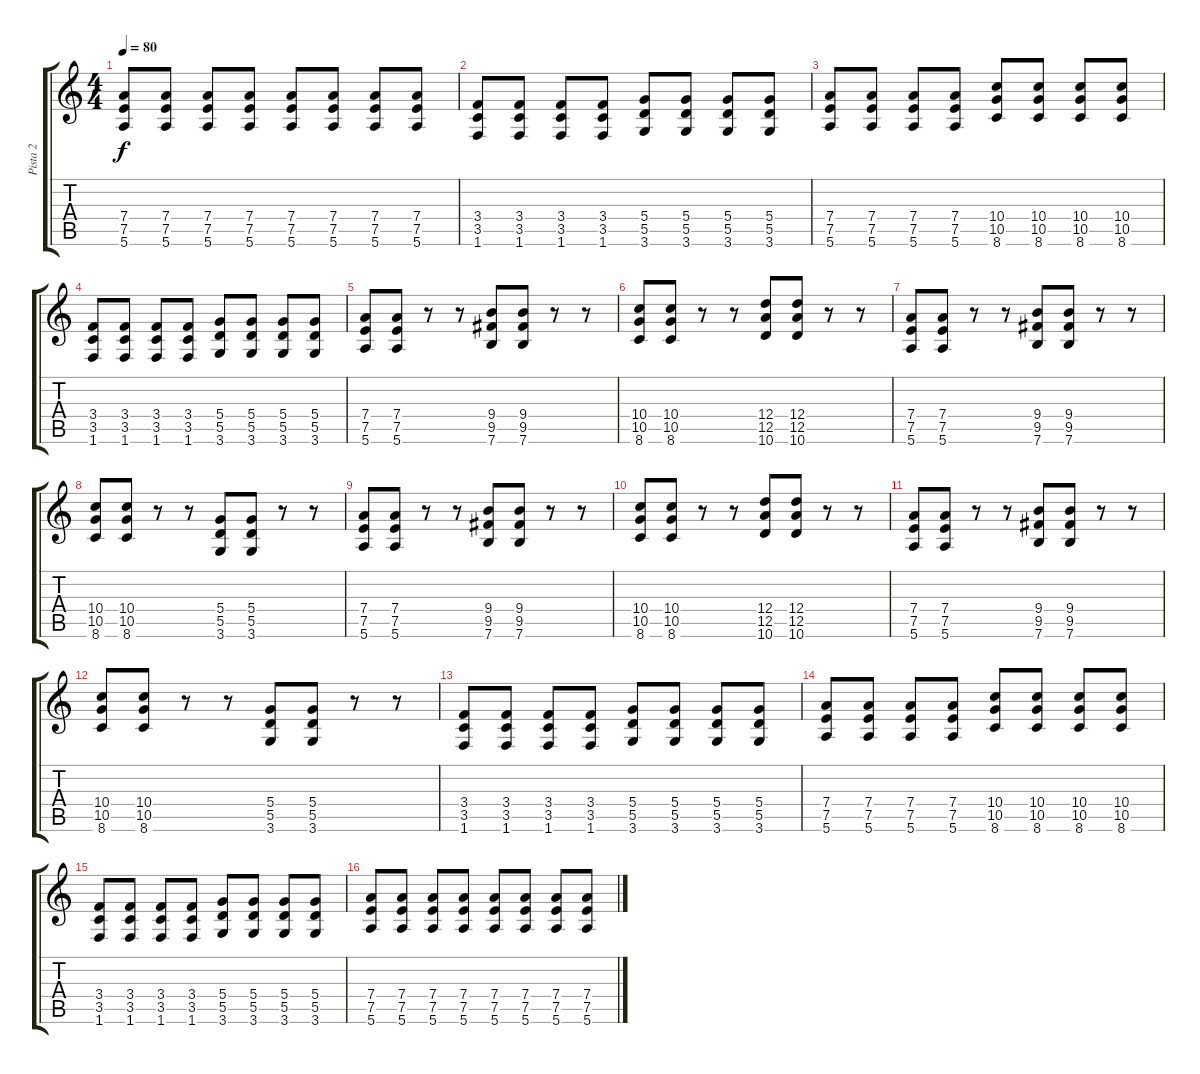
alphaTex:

\track ("Pista 2" "Pista 2") {instrument electricguitarjazz}
\staff {score tabs}
\tuning (E4 B3 G3 D3 A2 E2) {hide}
\ts (4 4)
\tempo 80
\clef g2
\ks c
(7.4 7.5 5.6).8{dy f} (7.4 7.5 5.6).8 (7.4 7.5 5.6).8 (7.4 7.5 5.6).8 (7.4 7.5 5.6).8 (7.4 7.5 5.6).8 (7.4 7.5 5.6).8 (7.4 7.5 5.6).8 |
(3.4 3.5 1.6).8 (3.4 3.5 1.6).8 (3.4 3.5 1.6).8 (3.4 3.5 1.6).8 (5.4 5.5 3.6).8 (5.4 5.5 3.6).8 (5.4 5.5 3.6).8 (5.4 5.5 3.6).8 |
(7.4 7.5 5.6).8 (7.4 7.5 5.6).8 (7.4 7.5 5.6).8 (7.4 7.5 5.6).8 (10.4 10.5 8.6).8 (10.4 10.5 8.6).8 (10.4 10.5 8.6).8 (10.4 10.5 8.6).8 |
(3.4 3.5 1.6).8 (3.4 3.5 1.6).8 (3.4 3.5 1.6).8 (3.4 3.5 1.6).8 (5.4 5.5 3.6).8 (5.4 5.5 3.6).8 (5.4 5.5 3.6).8 (5.4 5.5 3.6).8 |
(7.4 7.5 5.6).8 (7.4 7.5 5.6).8 r.8 r.8 (9.4 9.5 7.6).8 (9.4 9.5 7.6).8 r.8 r.8 |
(10.4 10.5 8.6).8 (10.4 10.5 8.6).8 r.8 r.8 (12.4 12.5 10.6).8 (12.4 12.5 10.6).8 r.8 r.8 |
(7.4 7.5 5.6).8 (7.4 7.5 5.6).8 r.8 r.8 (9.4 9.5 7.6).8 (9.4 9.5 7.6).8 r.8 r.8 |
(10.4 10.5 8.6).8 (10.4 10.5 8.6).8 r.8 r.8 (5.4 5.5 3.6).8 (5.4 5.5 3.6).8 r.8 r.8 |
(7.4 7.5 5.6).8 (7.4 7.5 5.6).8 r.8 r.8 (9.4 9.5 7.6).8 (9.4 9.5 7.6).8 r.8 r.8 |
(10.4 10.5 8.6).8 (10.4 10.5 8.6).8 r.8 r.8 (12.4 12.5 10.6).8 (12.4 12.5 10.6).8 r.8 r.8 |
(7.4 7.5 5.6).8 (7.4 7.5 5.6).8 r.8 r.8 (9.4 9.5 7.6).8 (9.4 9.5 7.6).8 r.8 r.8 |
(10.4 10.5 8.6).8 (10.4 10.5 8.6).8 r.8 r.8 (5.4 5.5 3.6).8 (5.4 5.5 3.6).8 r.8 r.8 |
(3.4 3.5 1.6).8{volume 13 instrument distortionguitar} (3.4 3.5 1.6).8 (3.4 3.5 1.6).8 (3.4 3.5 1.6).8 (5.4 5.5 3.6).8 (5.4 5.5 3.6).8 (5.4 5.5 3.6).8 (5.4 5.5 3.6).8 |
(7.4 7.5 5.6).8 (7.4 7.5 5.6).8 (7.4 7.5 5.6).8 (7.4 7.5 5.6).8 (10.4 10.5 8.6).8 (10.4 10.5 8.6).8 (10.4 10.5 8.6).8 (10.4 10.5 8.6).8 |
(3.4 3.5 1.6).8 (3.4 3.5 1.6).8 (3.4 3.5 1.6).8 (3.4 3.5 1.6).8 (5.4 5.5 3.6).8 (5.4 5.5 3.6).8 (5.4 5.5 3.6).8 (5.4 5.5 3.6).8 |
(7.4 7.5 5.6).8 (7.4 7.5 5.6).8 (7.4 7.5 5.6).8 (7.4 7.5 5.6).8 (7.4 7.5 5.6).8 (7.4 7.5 5.6).8 (7.4 7.5 5.6).8 (7.4 7.5 5.6).8
